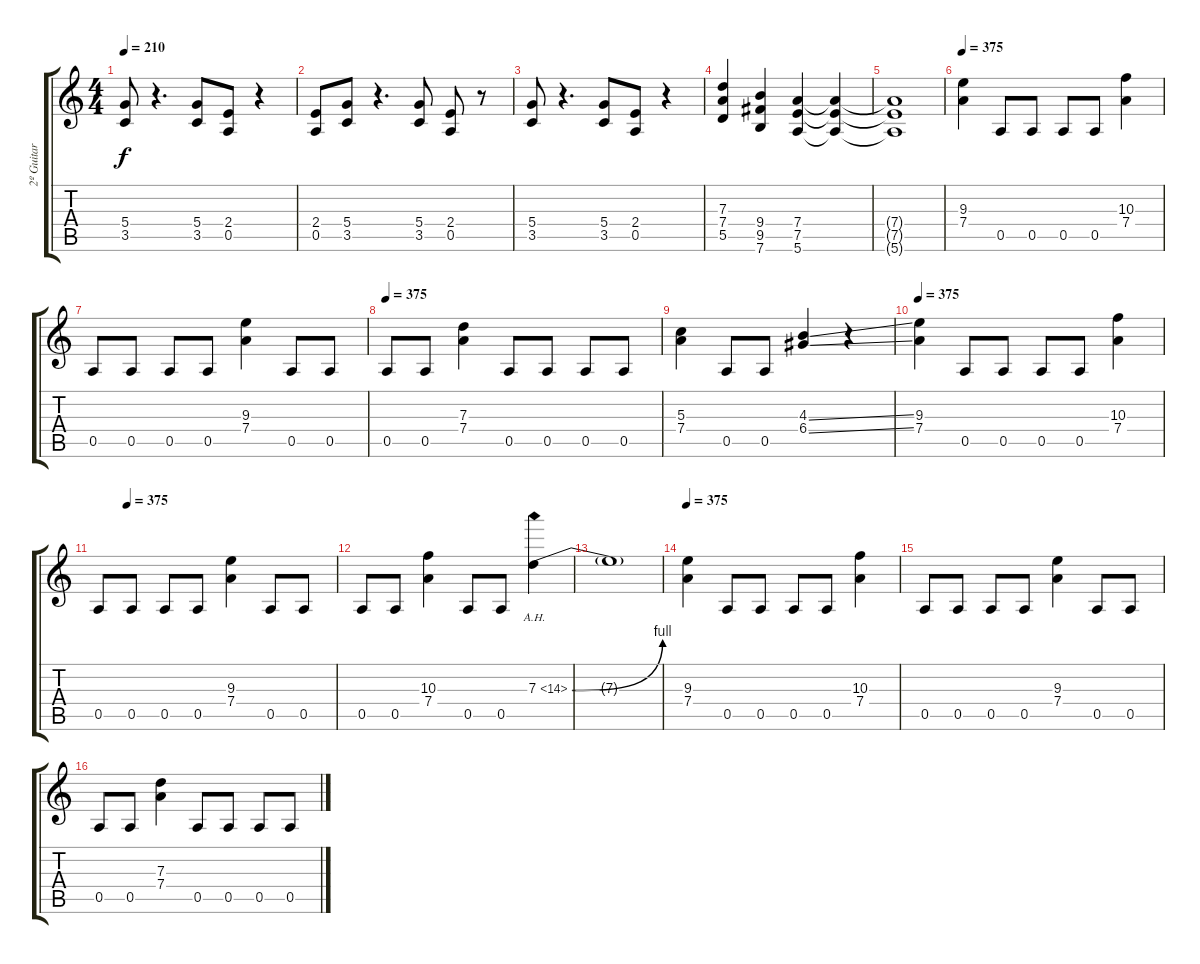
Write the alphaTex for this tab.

\track ("2º Guitar" "2º Guitar") {instrument overdrivenguitar}
\staff {score tabs}
\tuning (E4 B3 G3 D3 A2 E2) {hide}
\ts (4 4)
\tempo 210
\clef g2
\ks c
(5.4 3.5).8{dy f} r.4{d} (5.4 3.5).8 (2.4 0.5).8 r.4 |
(2.4 0.5).8 (5.4 3.5).8 r.4{d} (5.4 3.5).8 (2.4 0.5).8 r.8 |
(5.4 3.5).8 r.4{d} (5.4 3.5).8 (2.4 0.5).8 r.4 |
(7.3 7.4 5.5).4 (9.4 9.5 7.6).4 (7.4 7.5 5.6).4 (7.4{t} 7.5{t} 5.6{t}).4 |
(7.4{t} 7.5{t} 5.6{t}).1 |
\tempo 375
(9.3 7.4).4 0.5.8 0.5.8 0.5.8 0.5.8 (10.3 7.4).4 |
0.5.8 0.5.8 0.5.8 0.5.8 (9.3 7.4).4 0.5.8 0.5.8 |
\tempo 375
0.5.8 0.5.8 (7.3 7.4).4 0.5.8 0.5.8 0.5.8 0.5.8 |
(5.3 7.4).4 0.5.8 0.5.8 (4.3{ss} 6.4{ss}).4 r.4 |
\tempo 375
(9.3 7.4).4 0.5.8 0.5.8 0.5.8 0.5.8 (10.3 7.4).4 |
\tempo (375 0.125)
0.5.8 0.5.8 0.5.8 0.5.8 (9.3 7.4).4 0.5.8 0.5.8 |
0.5.8 0.5.8 (10.3 7.4).4 0.5.8 0.5.8 7.3{be (bend 0 0 60 4) ah 7}.4 |
7.3{t}.1 |
\tempo 375
(9.3 7.4).4 0.5.8 0.5.8 0.5.8 0.5.8 (10.3 7.4).4 |
0.5.8 0.5.8 0.5.8 0.5.8 (9.3 7.4).4 0.5.8 0.5.8 |
0.5.8 0.5.8 (7.3 7.4).4 0.5.8 0.5.8 0.5.8 0.5.8
